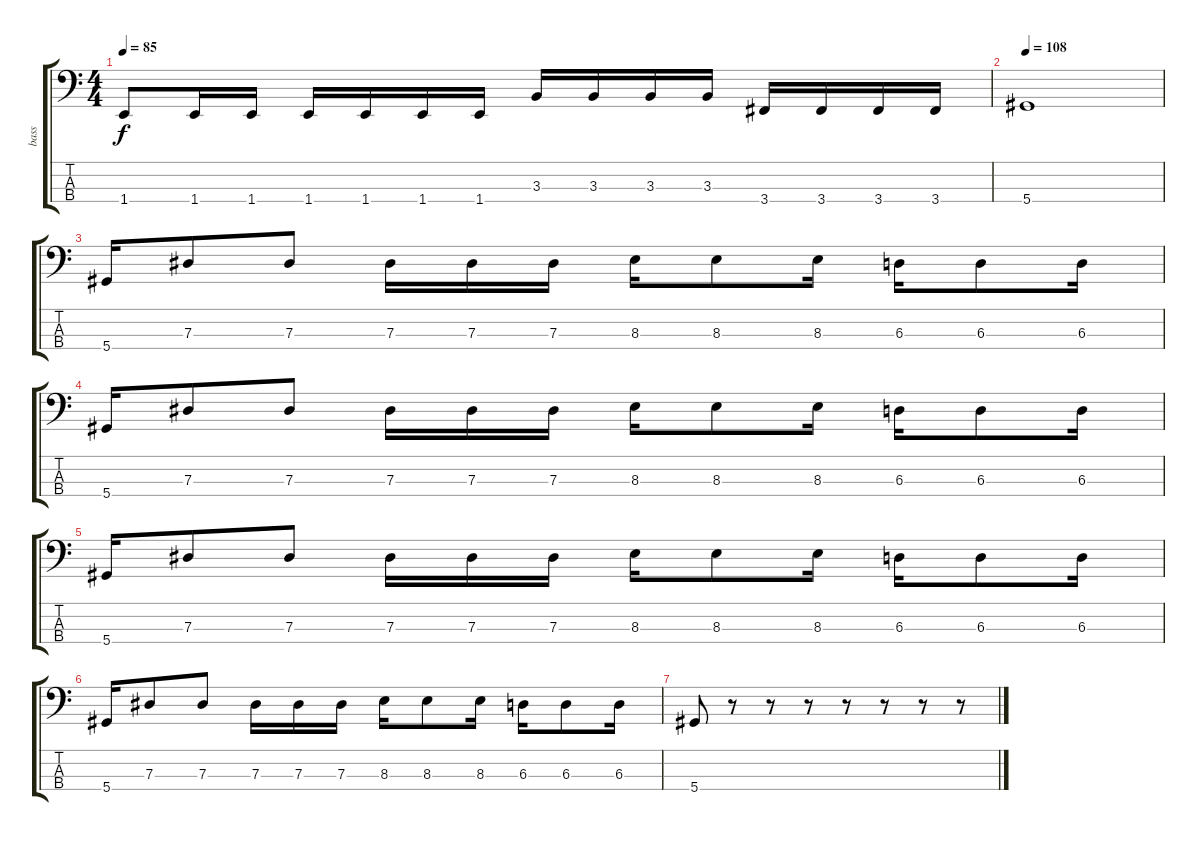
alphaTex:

\track ("bass" "bass") {instrument electricbasspick}
\staff {score tabs}
\tuning (Gb2 Db2 Ab1 Eb1) {hide}
\ts (4 4)
\tempo 85
\clef f4
\ks c
1.4.8{dy f} 1.4.16 1.4.16 1.4.16 1.4.16 1.4.16 1.4.16 3.3.16 3.3.16 3.3.16 3.3.16 3.4.16 3.4.16 3.4.16 3.4.16 |
\tempo 108
5.4.1 |
5.4.16 7.3.8 7.3.8 7.3.16 7.3.16 7.3.16 8.3.16 8.3.8 8.3.16 6.3.16 6.3.8 6.3.16 |
5.4.16 7.3.8 7.3.8 7.3.16 7.3.16 7.3.16 8.3.16 8.3.8 8.3.16 6.3.16 6.3.8 6.3.16 |
5.4.16 7.3.8 7.3.8 7.3.16 7.3.16 7.3.16 8.3.16 8.3.8 8.3.16 6.3.16 6.3.8 6.3.16 |
5.4.16 7.3.8 7.3.8 7.3.16 7.3.16 7.3.16 8.3.16 8.3.8 8.3.16 6.3.16 6.3.8 6.3.16 |
5.4.8 r.8 r.8 r.8 r.8 r.8 r.8 r.8
